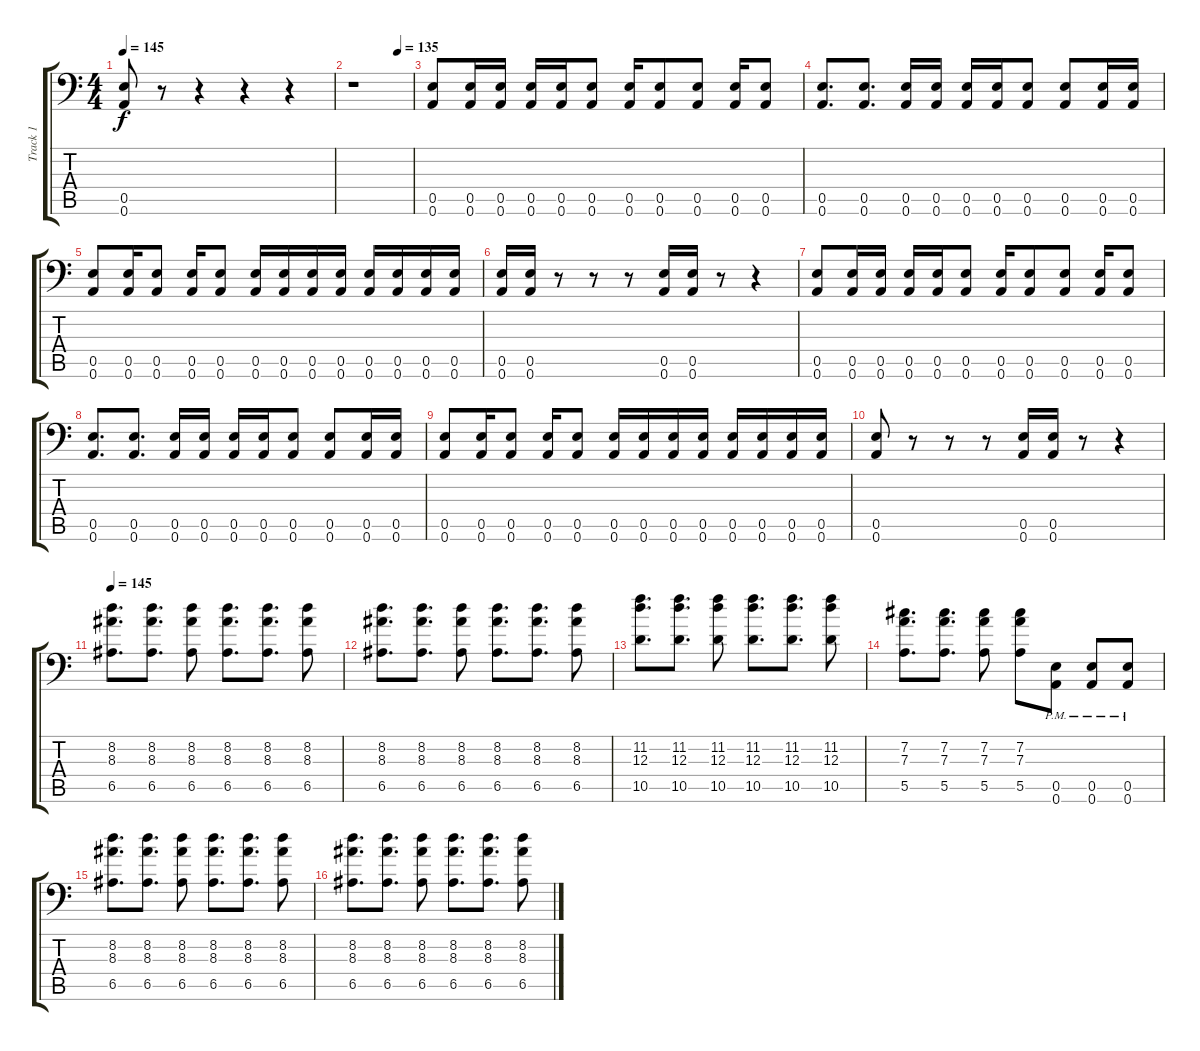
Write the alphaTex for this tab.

\track ("Track 1" "Track 1") {instrument distortionguitar}
\staff {score tabs}
\tuning (B3 Gb3 D3 A2 E2 A1) {hide}
\ts (4 4)
\tempo 145
\clef f4
\ks c
(0.5 0.6).8{dy f} r.8 r.4 r.4 r.4 |
\tempo (135 0.75)
r.1 |
(0.5 0.6).8 (0.5 0.6).16 (0.5 0.6).16 (0.5 0.6).16 (0.5 0.6).16 (0.5 0.6).8 (0.5 0.6).16 (0.5 0.6).8 (0.5 0.6).8 (0.5 0.6).16 (0.5 0.6).8 |
(0.5 0.6).8{d} (0.5 0.6).8{d} (0.5 0.6).16 (0.5 0.6).16 (0.5 0.6).16 (0.5 0.6).16 (0.5 0.6).8 (0.5 0.6).8 (0.5 0.6).16 (0.5 0.6).16 |
(0.5 0.6).8 (0.5 0.6).16 (0.5 0.6).8 (0.5 0.6).16 (0.5 0.6).8 (0.5 0.6).16 (0.5 0.6).16 (0.5 0.6).16 (0.5 0.6).16 (0.5 0.6).16 (0.5 0.6).16 (0.5 0.6).16 (0.5 0.6).16 |
(0.5 0.6).16 (0.5 0.6).16 r.8 r.8 r.8 (0.5 0.6).16 (0.5 0.6).16 r.8 r.4 |
(0.5 0.6).8 (0.5 0.6).16 (0.5 0.6).16 (0.5 0.6).16 (0.5 0.6).16 (0.5 0.6).8 (0.5 0.6).16 (0.5 0.6).8 (0.5 0.6).8 (0.5 0.6).16 (0.5 0.6).8 |
(0.5 0.6).8{d} (0.5 0.6).8{d} (0.5 0.6).16 (0.5 0.6).16 (0.5 0.6).16 (0.5 0.6).16 (0.5 0.6).8 (0.5 0.6).8 (0.5 0.6).16 (0.5 0.6).16 |
(0.5 0.6).8 (0.5 0.6).16 (0.5 0.6).8 (0.5 0.6).16 (0.5 0.6).8 (0.5 0.6).16 (0.5 0.6).16 (0.5 0.6).16 (0.5 0.6).16 (0.5 0.6).16 (0.5 0.6).16 (0.5 0.6).16 (0.5 0.6).16 |
(0.5 0.6).8 r.8 r.8 r.8 (0.5 0.6).16 (0.5 0.6).16 r.8 r.4 |
\tempo 145
(8.2 8.3 6.5).8{d} (8.2 8.3 6.5).8{d} (8.2 8.3 6.5).8 (8.2 8.3 6.5).8{d} (8.2 8.3 6.5).8{d} (8.2 8.3 6.5).8 |
(8.2 8.3 6.5).8{d} (8.2 8.3 6.5).8{d} (8.2 8.3 6.5).8 (8.2 8.3 6.5).8{d} (8.2 8.3 6.5).8{d} (8.2 8.3 6.5).8 |
(11.2 12.3 10.5).8{d} (11.2 12.3 10.5).8{d} (11.2 12.3 10.5).8 (11.2 12.3 10.5).8{d} (11.2 12.3 10.5).8{d} (11.2 12.3 10.5).8 |
(7.2 7.3 5.5).8{d} (7.2 7.3 5.5).8{d} (7.2 7.3 5.5).8 (7.2 7.3 5.5).8 (0.5{pm} 0.6{pm}).8 (0.5{pm} 0.6{pm}).8 (0.5{pm} 0.6{pm}).8 |
(8.2 8.3 6.5).8{d} (8.2 8.3 6.5).8{d} (8.2 8.3 6.5).8 (8.2 8.3 6.5).8{d} (8.2 8.3 6.5).8{d} (8.2 8.3 6.5).8 |
(8.2 8.3 6.5).8{d} (8.2 8.3 6.5).8{d} (8.2 8.3 6.5).8 (8.2 8.3 6.5).8{d} (8.2 8.3 6.5).8{d} (8.2 8.3 6.5).8
